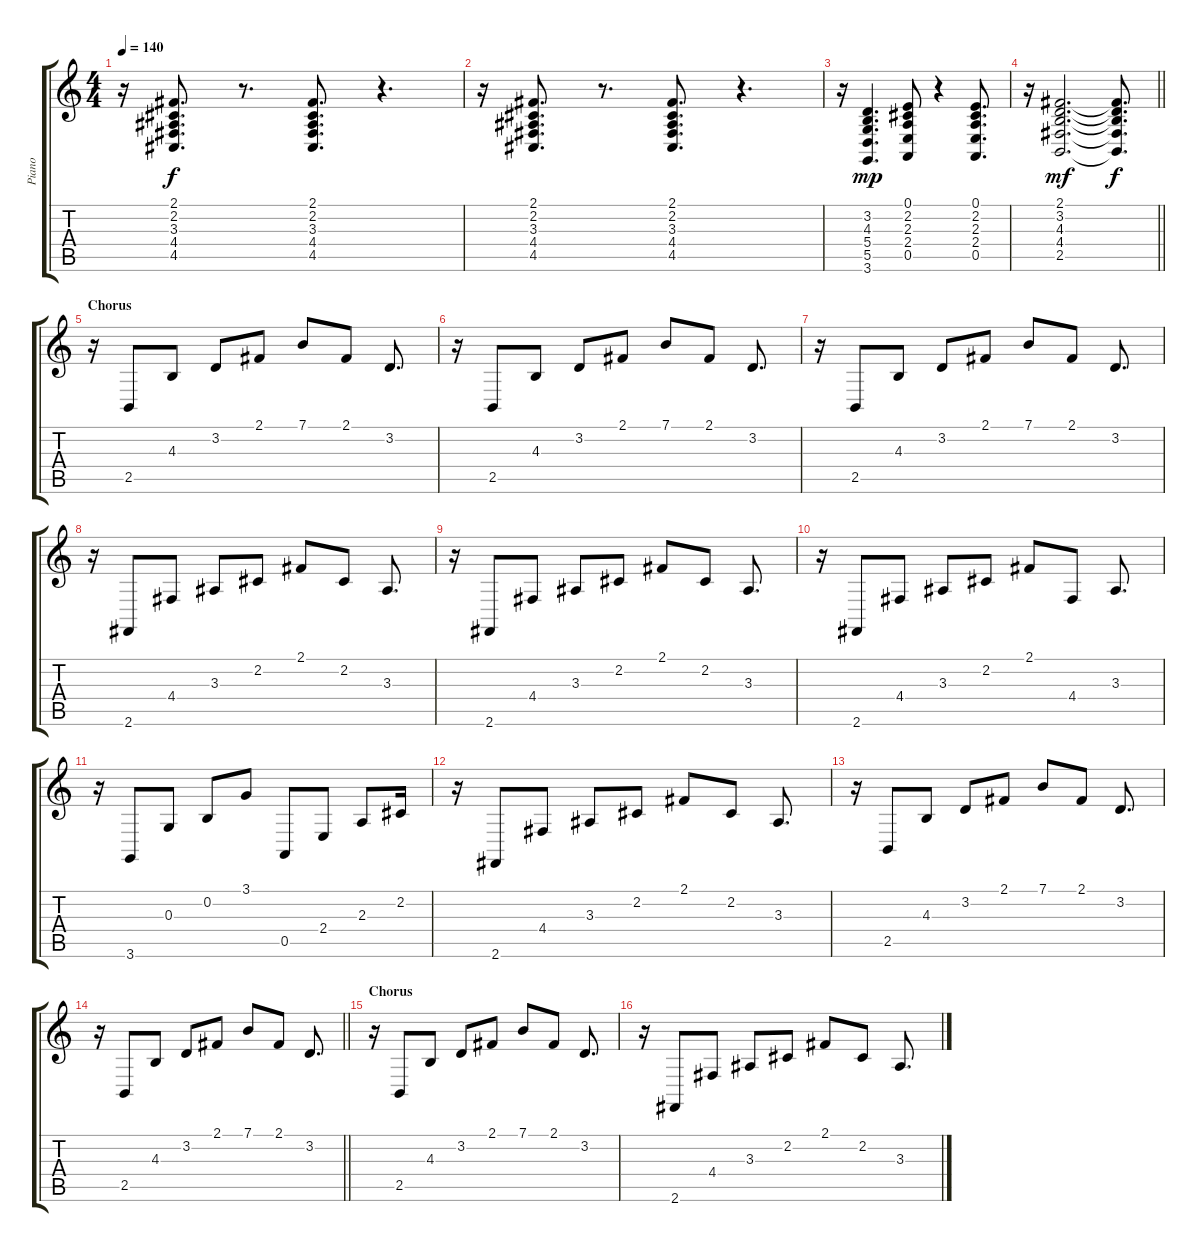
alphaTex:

\track ("Piano" "Piano") {instrument acousticgrandpiano}
\staff {score tabs}
\tuning (E4 B3 G3 D3 A2 E2) {hide}
\ts (4 4)
\tempo 140
\clef g2
\ks c
r.16{dy f} (2.1 2.2 3.3 4.4 4.5).8{d} r.8{d} (2.1 2.2 3.3 4.4 4.5).8{d} r.4{d} |
r.16 (2.1 2.2 3.3 4.4 4.5).8{d} r.8{d} (2.1 2.2 3.3 4.4 4.5).8{d} r.4{d} |
r.16 (3.2 4.3 5.4 5.5 3.6).4{d dy mp} (0.1 2.2 2.3 2.4 0.5).8 r.4 (0.1 2.2 2.3 2.4 0.5).8{d} |
\barLineRight lightlight
r.16 (2.1 3.2 4.3 4.4 2.5).2{d dy mf} (2.1{t} 3.2{t} 4.3{t} 4.4{t} 2.5{t}).8{d dy f} |
\section ("" "Chorus")
r.16 2.5.8 4.3.8 3.2.8 2.1.8 7.1.8 2.1.8 3.2.8{d} |
r.16 2.5.8 4.3.8 3.2.8 2.1.8 7.1.8 2.1.8 3.2.8{d} |
r.16 2.5.8 4.3.8 3.2.8 2.1.8 7.1.8 2.1.8 3.2.8{d} |
r.16 2.6.8 4.4.8 3.3.8 2.2.8 2.1.8 2.2.8 3.3.8{d} |
r.16 2.6.8 4.4.8 3.3.8 2.2.8 2.1.8 2.2.8 3.3.8{d} |
r.16 2.6.8 4.4.8 3.3.8 2.2.8 2.1.8 4.4.8 3.3.8{d} |
r.16 3.6.8 0.3.8 0.2.8 3.1.8 0.5.8 2.4.8 2.3.8 2.2.16 |
r.16 2.6.8 4.4.8 3.3.8 2.2.8 2.1.8 2.2.8 3.3.8{d} |
r.16 2.5.8 4.3.8 3.2.8 2.1.8 7.1.8 2.1.8 3.2.8{d} |
\barLineRight lightlight
r.16 2.5.8 4.3.8 3.2.8 2.1.8 7.1.8 2.1.8 3.2.8{d} |
\section ("" "Chorus")
r.16 2.5.8 4.3.8 3.2.8 2.1.8 7.1.8 2.1.8 3.2.8{d} |
r.16 2.6.8 4.4.8 3.3.8 2.2.8 2.1.8 2.2.8 3.3.8{d}
